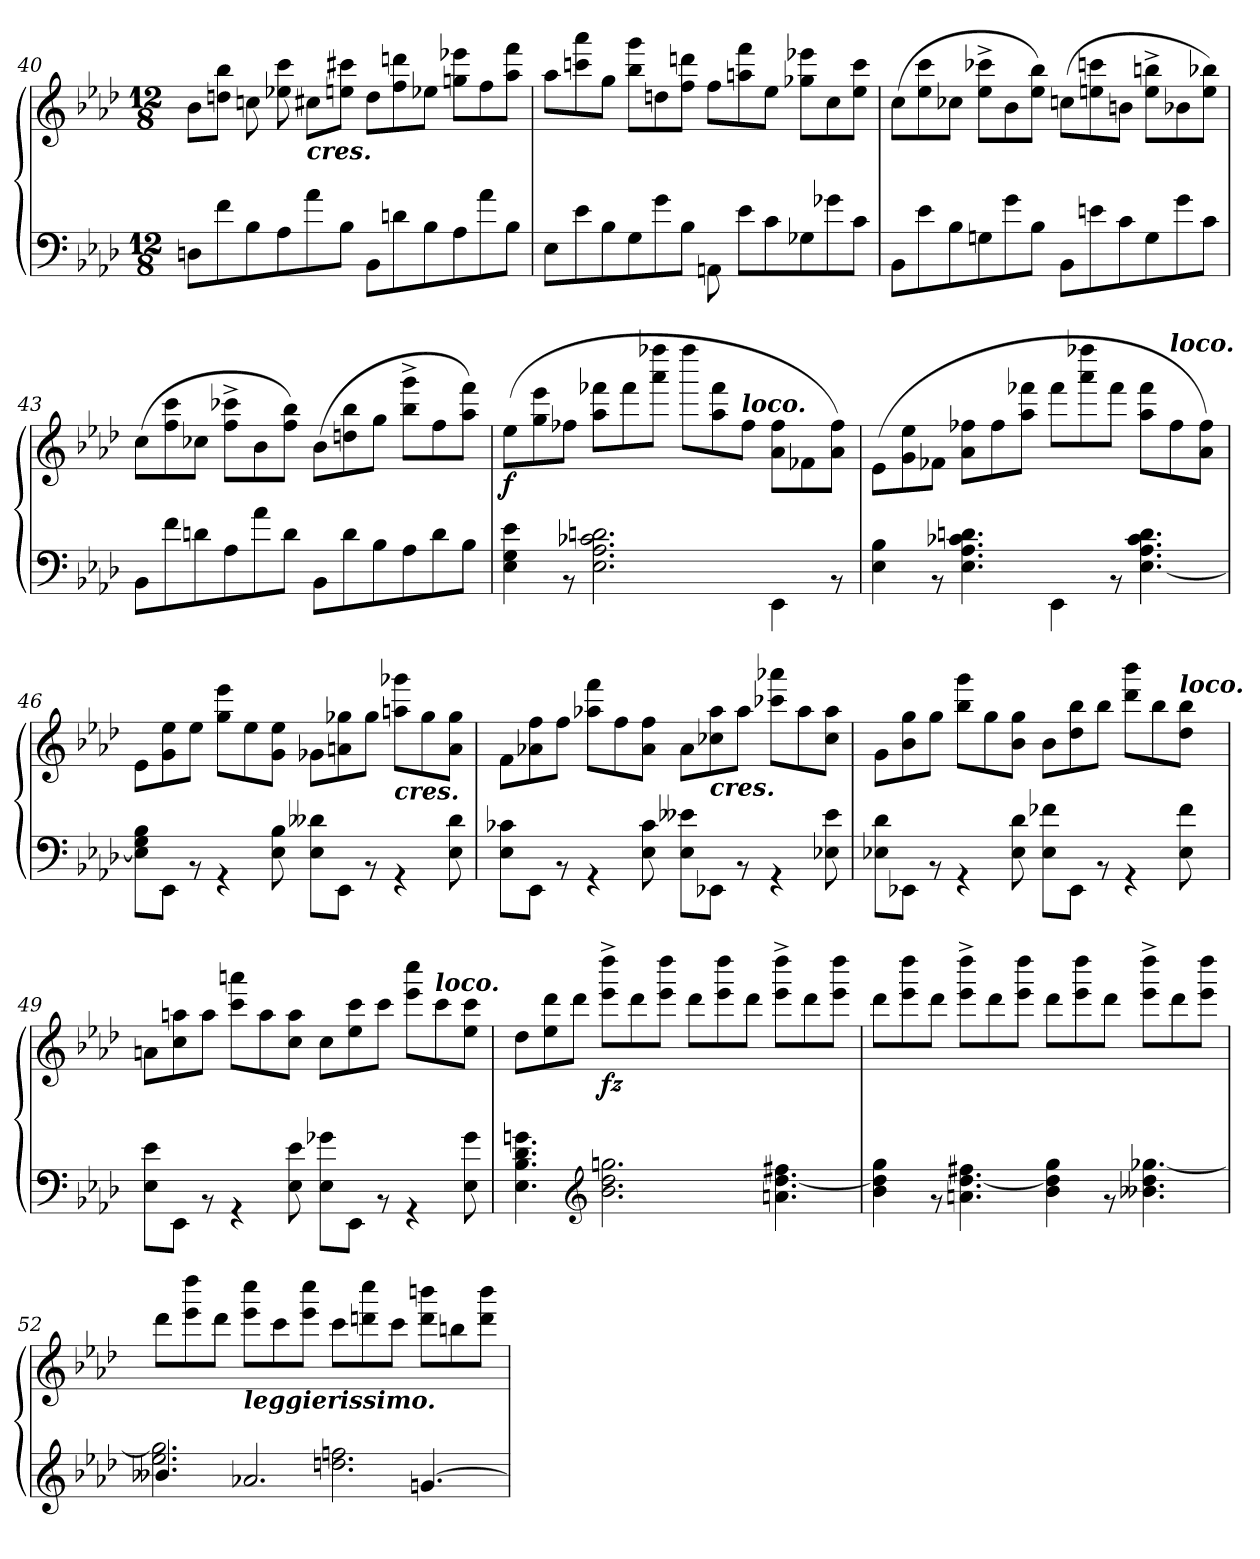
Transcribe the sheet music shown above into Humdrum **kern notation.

**kern	**kern	**dynam
*part1	*part1	*part1
*staff2	*staff1	*staff1/2
!!LO:LB:g=z
*clefF4	*clefG2	*
*k[b-e-a-d-]	*k[b-e-a-d-]	*
*M12/8	*M12/8	*
=40	=40	=40
*^	*	*
1.ryy	8Dn\L	8b-\L	.
.	8f\	8ddn\ 8bb-\J	.
.	8B-\	8ccn\	.
.	8A-\	8ee-X\ 8ccc\	.
!	!	!LO:TX:b:Bi:t=cres.	!
.	8a-\	8cc#X\L	.
.	8B-\J	8een\ 8ccc#X\J	.
.	8BB-\L	8dd\L	.
.	8dn\	8ff\ 8dddn\	.
.	8B-\	8ee-X\J	.
.	8A-\	8ggn\ 8eee-X\L	.
.	8a-\	8ff\	.
.	8B-\J	8aa-\ 8fff\J	.
=41	=41	=41	=41
1.ryy	8E-\L	8aa-\L	.
.	8e-\	8cccn\ 8aaa-\	.
.	8B-\	8gg\J	.
.	8G\	8bb-\ 8ggg\L	.
.	8g\	8ddn\	.
.	8B-\J	8ff\ 8dddn\J	.
.	8AAn\	8ff\L	.
.	8e-\L	8aan\ 8fff\	.
.	8c\	8ee-\J	.
.	8G-X\	8gg-X\ 8eee-X\L	.
.	8g-X\	8cc\	.
.	8c\J	8ee-\ 8ccc\J	.
!!LO:LB:g=z
=42	=42	=42	=42
1.ryy	8BB-\L	(>8cc\L	.
.	8e-\	8ee-\ 8ccc\	.
.	8B-\	8cc-X\J	.
.	8Gn\	8ee-\^ 8ccc-X\^L	.
.	8g\	8b-\	.
.	8B-\J	8ee-\ 8bb-\J)	.
.	8BB-\L	(>8ccn\L	.
.	8en\	8een\ 8cccn\	.
.	8c\	8bn\J	.
.	8G\	8ee\^ 8bbn\^L	.
.	8g\	8b-X\	.
.	8c\J	8ee\ 8bb-X\J)	.
=43	=43	=43	=43
1.ryy	8BB-\L	(>8cc\L	.
.	8f\	8ff\ 8ccc\	.
.	8dn\	8cc-X\J	.
.	8A-\	8ff\^ 8ccc-X\^L	.
.	8a-\	8b-\	.
.	8d\J	8ff\ 8bb-\J)	.
.	8BB-\L	(>8b-\L	.
.	8d\	8ddn\ 8bb-\	.
.	8B-\	8gg\J	.
.	8A-\	8bb-\^ 8ggg\^L	.
.	8d\	8ff\	.
.	8B-\J	8aa-\ 8fff\J)	.
!!LO:LB:g=z
=44	=44	=44	=44
!	!	!	!LO:DY:b
1.ryy	4E-\ 4G\ 4e-\	(>8ee-\L	f
.	.	8gg\ 8eee-\	.
.	8r	8ff-X\J	.
.	2.E-\ 2.A-\ 2.c-X\ 2.dn\	8aa-\ 8fff-X\L	.
.	.	8fff-\	.
.	.	8aaa-\ 8ffff-X\J	.
.	.	8ffff-\L	.
.	.	8aa-\ 8fff-\	.
!	!	!LO:TX:a:Bi:t=loco.	!
.	.	8ff-\J	.
.	4EE-\	8a-\ 8ff-\L	.
.	.	8f-X\	.
.	8r	8a-\ 8ff-\J)	.
=45	=45	=45	=45
1.ryy	4E-\ 4B-\	(>8e-\L	.
.	.	8g\ 8ee-\	.
.	8r	8f-X\J	.
.	4.E-\ 4.A-\ 4.c-X\ 4.dn\	8a-\ 8ff-X\L	.
.	.	8ff-\	.
.	.	8aa-\ 8fff-X\J	.
.	4EE-\	8fff-\L	.
.	.	8aaa-\ 8ffff-X\	.
.	8r	8fff-\J	.
.	[4.E-\ 4.A-\ 4.c-\ 4.d\	8aa-\ 8fff-\L	.
!	!	!LO:TX:a:Bi:t=loco.	!
.	.	8ff-\	.
.	.	8a-\ 8ff-\J)	.
!!LO:PB:g=z
=46	=46	=46	=46
1.ryy	8E-\] 8G\ 8B-\L	8e-\L	.
.	8EE-\J	8g\ 8ee-\	.
.	8r	8ee-\J	.
.	4r	8gg\ 8eee-\L	.
.	.	8ee-\	.
.	8E-\ 8B-\	8g\ 8ee-\J	.
.	8E-\ 8d--X\L	8g-X\L	.
.	8EE-\J	8an\ 8gg-X\	.
.	8r	8gg-\J	.
!	!	!LO:TX:b:Bi:t=cres.	!
.	4r	8aan\ 8ggg-X\L	.
.	.	8gg-\	.
.	8E-\ 8d--\	8a\ 8gg-\J	.
=47	=47	=47	=47
1.ryy	8E-\ 8c-X\L	8f\L	.
.	8EE-\J	8a-X\ 8ff\	.
.	8r	8ff\J	.
.	4r	8aa-X\ 8fff\L	.
.	.	8ff\	.
.	8E-\ 8c-\	8a-\ 8ff\J	.
.	8E-\ 8e--X\L	8a-\L	.
!	!	!LO:TX:b:Bi:t=cres.	!
.	8EE-X\J	8cc-X\ 8aa-\	.
.	8r	8aa-\J	.
.	4r	8ccc-X\ 8aaa-X\L	.
.	.	8aa-\	.
.	8E-X\ 8e--\	8cc-\ 8aa-\J	.
!!LO:LB:g=z
=48	=48	=48	=48
1.ryy	8E-X\ 8d-\L	8g\L	.
.	8EE-X\J	8b-\ 8gg\	.
.	8r	8gg\J	.
.	4r	8bb-\ 8ggg\L	.
.	.	8gg\	.
.	8E-\ 8d-\	8b-\ 8gg\J	.
.	8E-\ 8f-X\L	8b-\L	.
.	8EE-\J	8dd-\ 8bb-\	.
.	8r	8bb-\J	.
.	4r	8ddd-\ 8bbb-\L	.
.	.	8bb-\	.
!	!	!LO:TX:a:Bi:t=loco.	!
.	8E-\ 8f-\	8dd-\ 8bb-\J	.
=49	=49	=49	=49
1.ryy	8E-\ 8e-\L	8an\L	.
.	8EE-\J	8cc\ 8aan\	.
.	8r	8aa\J	.
.	4r	8ccc\ 8aaan\L	.
.	.	8aa\	.
.	8E-\ 8e-\	8cc\ 8aa\J	.
.	8E-\ 8g-X\L	8cc\L	.
.	8EE-\J	8ee-\ 8ccc\	.
.	8r	8ccc\J	.
.	4r	8eee-\ 8cccc\L	.
!	!	!LO:TX:a:Bi:t=loco.	!
.	.	8ccc\	.
.	8E-\ 8g-\	8ee-\ 8ccc\J	.
!!LO:LB:g=z
=50	=50	=50	=50
1.ryy	4.E-\ 4.B-\ 4.d-\ 4.gn\	8dd-\L	.
.	.	8ee-\ 8ddd-\	.
.	.	8ddd-\J	.
*clefG2	*	*	*
!	!	!	!LO:DY:b
.	2.b-\ 2.dd-\ 2.ggn\	8eee-\^ 8dddd-\^L	fz
.	.	8ddd-\	.
.	.	8eee-\ 8dddd-\J	.
.	.	8ddd-\L	.
.	.	8eee-\ 8dddd-\	.
.	.	8ddd-\J	.
.	4.an\ [4.dd-\ 4.ff#X\	8eee-\^ 8dddd-\^L	.
.	.	8ddd-\	.
.	.	8eee-\ 8dddd-\J	.
=51	=51	=51	=51
1.ryy	4b-\ 4dd-\] 4gg\	8ddd-\L	.
.	.	8eee-\ 8dddd-\	.
.	8r	8ddd-\J	.
.	4.an\ [4.dd-\ 4.ff#X\	8eee-\^ 8dddd-\^L	.
.	.	8ddd-\	.
.	.	8eee-\ 8dddd-\J	.
.	4b-\ 4dd-\] 4gg\	8ddd-\L	.
.	.	8eee-\ 8dddd-\	.
.	8r	8ddd-\J	.
.	4.b--X\ 4.dd-\ [4.gg-X\	8eee-\^ 8dddd-\^L	.
.	.	8ddd-\	.
.	.	8eee-\ 8dddd-\J	.
!!LO:LB:g=z
=52	=52	=52	=52
4.b--X/	2.ee-\ 2.gg-\]	8ddd-\L	.
.	.	8eee-\ 8dddd-\	.
.	.	8ddd-\J	.
!	!	!LO:TX:b:Bi:t=leggierissimo.	!
2.a-X/	.	8eee-\ 8cccc\L	.
.	.	8ccc\	.
.	.	8eee-\ 8cccc\J	.
.	2.ddn\ 2.ffn\	8ccc\L	.
.	.	8dddn\ 8cccc\	.
.	.	8ccc\J	.
[4.gn/	.	8ddd\ 8bbbn\L	.
.	.	8bbn\	.
.	.	8ddd\ 8bbb\J	.
*v	*v	*	*
=	=	=
*-	*-	*-
